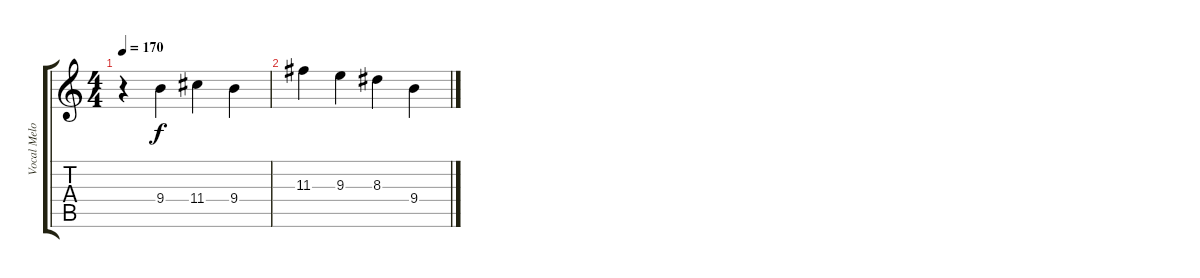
\track ("Vocal Melody" "Vocal Melo") {instrument distortionguitar}
\staff {score tabs}
\tuning (E4 B3 G3 D3 A2 E2) {hide}
\ts (4 4)
\tempo 170
\clef g2
\ks c
r.4{dy f} 9.4.4 11.4.4 9.4.4 |
11.3.4 9.3.4 8.3.4 9.4.4
